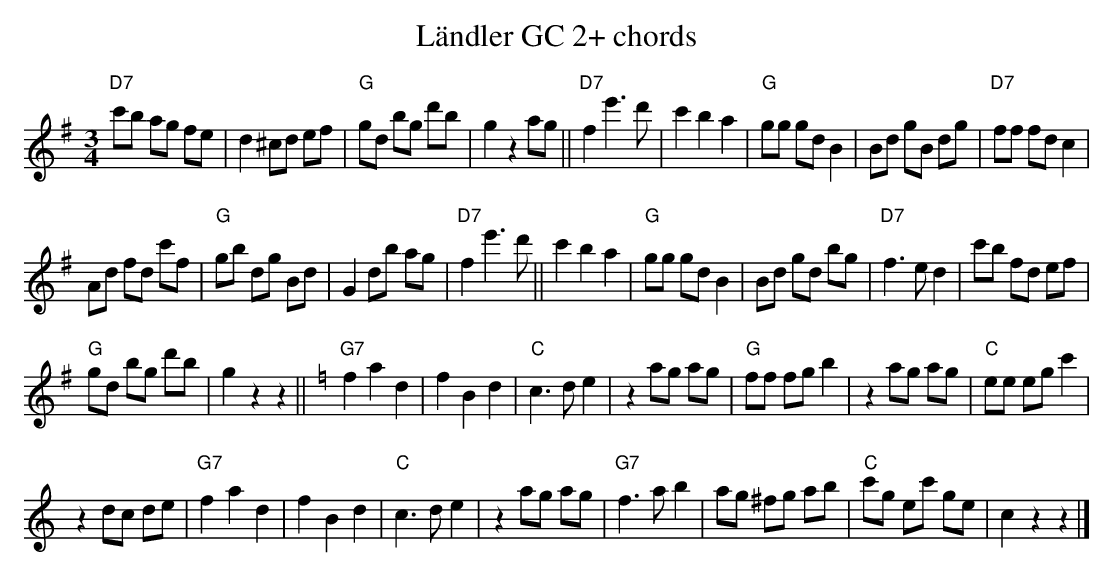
X:1
T:L\"andler GC 2+ chords
M:3/4
L:1/8
K:Gmaj%%MIDI gchordon
"D7"c'b ag fe | d2 ^cd ef | "G"gd bg d'b | g2z2ag || "D7"f2e'3d' | c'2b2a2 | "G"gg gd B2 | Bd gB dg | "D7"ff fd c2 |
Ad fd c'f | "G"gb dg Bd | G2 db ag | "D7"f2e'3d' || c'2b2a2 | "G"gg gd B2 | Bd gd bg | "D7"f3ed2 | c'b fd ef |
"G"gd bg d'b | g2z2z2 || [K:Cmaj] "G7"f2a2d2 | f2B2d2 | "C"c3de2 | z2 ag ag | "G"ff fgb2 | z2ag ag | "C"ee egc'2 |
z2 dc de | "G7"f2a2d2 | f2B2d2 | "C"c3de2 | z2ag ag | "G7"f3ab2 | ag ^fg ab | "C"c'g ec' ge | c2z2z2 |]
